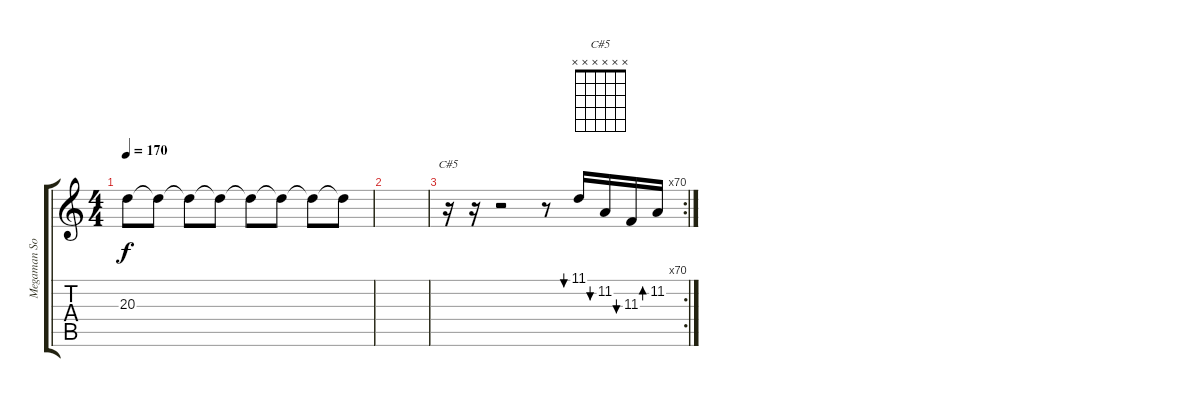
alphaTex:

\track ("Megaman Solo" "Megaman So") {instrument lead1square}
\staff {score tabs}
\tuning (Eb4 Bb3 Gb3 Db3 Ab2 Eb2) {hide}
\chord ("C#5" x x x x x x)
\ts (4 4)
\tempo 170
\clef g2
\ks c
20.3{t}.8{dy f} 20.3{t}.8 20.3{t}.8 20.3{t}.8 20.3{t}.8 20.3{t}.8 20.3{t}.8 20.3{t}.8 |
|
\rc 70
r.16{ch "C#5"} r.16 r.2 r.8 11.1.16{bu 60} 11.2.16{bu 60} 11.3.16{bu 60} 11.2.16{bd 60}
